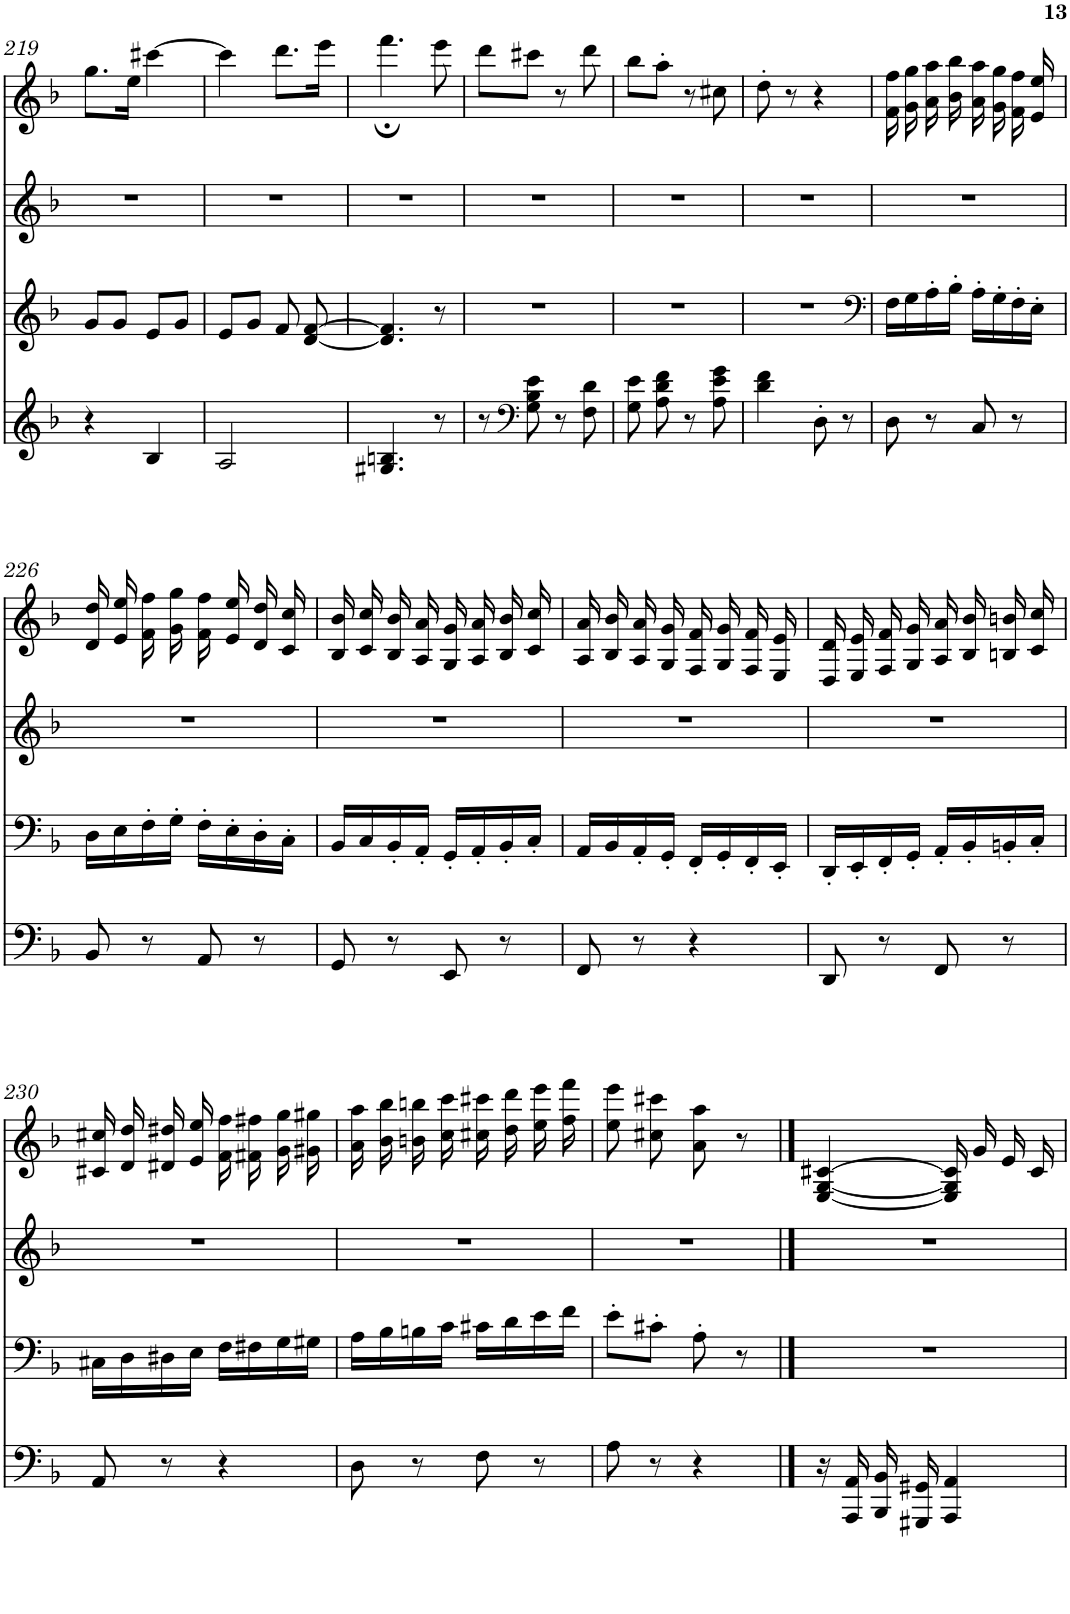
**kern	**kern	**kern	**kern
*part4	*part3	*part2	*part1
*staff4	*staff3	*staff2	*staff1
*I"None	*I"None	*I"None	*I"None
!!LO:PB:g=z
*clefG2	*clefG2	*clefG2	*clefG2
*k[b-]	*k[b-]	*k[b-]	*k[b-]
*M2/4	*M2/4	*M2/4	*M2/4
=219	=219	=219	=219
4r	8g/L	2r	8.gg\L
.	8g/J	.	.
.	.	.	16ee\Jk
4B-/	8e/L	.	[4ccc#X\
.	8g/J	.	.
=220	=220	=220	=220
2A/	8e/L	2r	4ccc#\]
.	8g/J	.	.
.	8f/	.	8.ddd\L
.	[8d/ [8f/	.	.
.	.	.	16eee\Jk
=221	=221	=221	=221
4.G#X/ 4.Bn/	4.d/] 4.f/]	2r	4.fff;\
8r	8r	.	8eee\
=222	=222	=222	=222
8r	2r	2r	8ddd\L
*clefF4	*	*	*
8G\ 8B-\ 8e\	.	.	8ccc#X\J
8r	.	.	8r
8F\ 8d\	.	.	8ddd\
=223	=223	=223	=223
8G\ 8e\L	2r	2r	8bb-\L
8A\ 8d\ 8f\J	.	.	8aa'\J
8r	.	.	8r
8A\ 8e\ 8g\	.	.	8cc#X\
=224	=224	=224	=224
4d\ 4f\	2r	2r	8dd'\
.	.	.	8r
8D'\	.	.	4r
8r	.	.	.
=225	=225	=225	=225
*	*clefF4	*	*
8D\	16F\LL	2r	16f\ 16ff\
.	16G\	.	16g\ 16gg\
8r	16A'\	.	16a\ 16aa\
.	16B-'\JJ	.	16b-\ 16bb-\
8C/	16A'\LL	.	16a\ 16aa\
.	16G'\	.	16g\ 16gg\
8r	16F'\	.	16f\ 16ff\
.	16E'\JJ	.	16e/ 16ee/
!!LO:LB:g=z
=226	=226	=226	=226
8BB-/	16D\LL	2r	16d/ 16dd/
.	16E\	.	16e/ 16ee/
8r	16F'\	.	16f\ 16ff\
.	16G'\JJ	.	16g\ 16gg\
8AA/	16F'\LL	.	16f\ 16ff\
.	16E'\	.	16e/ 16ee/
8r	16D'\	.	16d/ 16dd/
.	16C'\JJ	.	16c/ 16cc/
=227	=227	=227	=227
8GG/	16BB-/LL	2r	16B-/ 16b-/
.	16C/	.	16c/ 16cc/
8r	16BB-'/	.	16B-/ 16b-/
.	16AA'/JJ	.	16A/ 16a/
8EE/	16GG'/LL	.	16G/ 16g/
.	16AA'/	.	16A/ 16a/
8r	16BB-'/	.	16B-/ 16b-/
.	16C'/JJ	.	16c/ 16cc/
=228	=228	=228	=228
8FF/	16AA/LL	2r	16A/ 16a/
.	16BB-/	.	16B-/ 16b-/
8r	16AA'/	.	16A/ 16a/
.	16GG'/JJ	.	16G/ 16g/
4r	16FF'/LL	.	16F/ 16f/
.	16GG'/	.	16G/ 16g/
.	16FF'/	.	16F/ 16f/
.	16EE'/JJ	.	16E/ 16e/
=229	=229	=229	=229
8DD/	16DD'/LL	2r	16D/ 16d/
.	16EE'/	.	16E/ 16e/
8r	16FF'/	.	16F/ 16f/
.	16GG'/JJ	.	16G/ 16g/
8FF/	16AA'/LL	.	16A/ 16a/
.	16BB-'/	.	16B-/ 16b-/
8r	16BBn'/	.	16Bn/ 16bn/
.	16C'/JJ	.	16c/ 16cc/
!!LO:LB:g=z
=230	=230	=230	=230
8AA/	16C#X\LL	2r	16c#X/ 16cc#X/
.	16D\	.	16d/ 16dd/
8r	16D#X\	.	16d#X/ 16dd#X/
.	16E\JJ	.	16e/ 16ee/
4r	16F\LL	.	16f\ 16ff\
.	16F#X\	.	16f#X\ 16ff#X\
.	16G\	.	16g\ 16gg\
.	16G#X\JJ	.	16g#X\ 16gg#X\
=231	=231	=231	=231
8D\	16A\LL	2r	16a\ 16aa\
.	16B-\	.	16b-\ 16bb-\
8r	16Bn\	.	16bn\ 16bbn\
.	16c\JJ	.	16cc\ 16ccc\
8F\	16c#X\LL	.	16cc#X\ 16ccc#X\
.	16d\	.	16dd\ 16ddd\
8r	16e\	.	16ee\ 16eee\
.	16f\JJ	.	16ff\ 16fff\
=232	=232	=232	=232
8A\	8e'\L	2r	8ee\ 8eee\
8r	8c#X'\J	.	8cc#X\ 8ccc#X\
4r	8A'\	.	8a\ 8aa\
.	8r	.	8r
==233	==233	==233	==233
16r	2r	2r	[4E/ [4G/ [4c#X/
16AAA/ 16AA/LL	.	.	.
16BBB-/ 16BB-/	.	.	.
16GGG#X/ 16GG#X/JJ	.	.	.
4AAA/ 4AA/	.	.	16E/] 16G/] 16c#/]
.	.	.	16g/
.	.	.	16e/
.	.	.	16c#/
=	=	=	=
*-	*-	*-	*-
